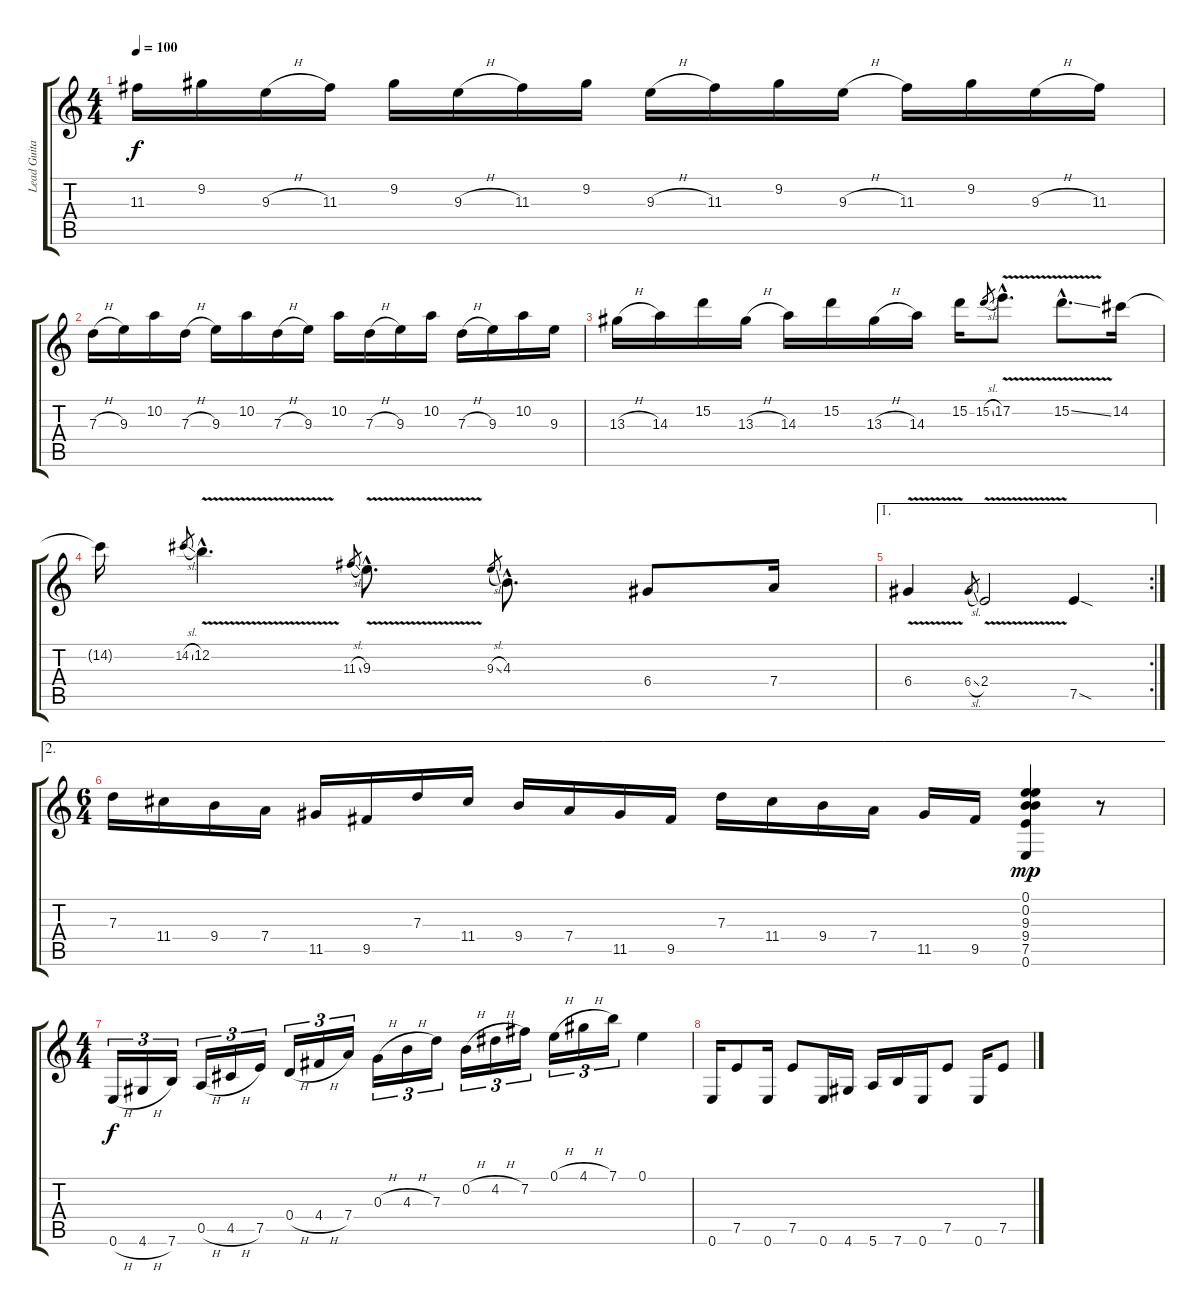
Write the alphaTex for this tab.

\track ("Lead Guitar-right ch." "Lead Guita") {instrument distortionguitar}
\staff {score tabs}
\tuning (E4 B3 G3 D3 A2 E2) {hide}
\ts (4 4)
\tempo 100
\clef g2
\ks c
11.3.16{dy f} 9.2.16 9.3{h}.16 11.3.16 9.2.16 9.3{h}.16 11.3.16 9.2.16 9.3{h}.16 11.3.16 9.2.16 9.3{h}.16 11.3.16 9.2.16 9.3{h}.16 11.3.16 |
7.3{h}.16 9.3.16 10.2.16 7.3{h}.16 9.3.16 10.2.16 7.3{h}.16 9.3.16 10.2.16 7.3{h}.16 9.3.16 10.2.16 7.3{h}.16 9.3.16 10.2.16 9.3.16 |
13.3{h}.16 14.3.16 15.2.16 13.3{h}.16 14.3.16 15.2.16 13.3{h}.16 14.3.16 15.2.16 15.2{sl}.8{gr} 17.2{v hac}.8{d} 15.2{v ss hac}.8{d} 14.2.16 |
14.2{t}.16 14.2{sl}.8{gr} 12.2{v hac}.4{d} 11.3{sl}.8{gr} 9.3{v hac}.8{d} 9.3{sl}.8{gr} 4.3{hac}.8{d} 6.4.8 7.4.16 |
\ae 1
\rc 2
6.4{v}.4 6.4{sl}.8{gr} 2.4{v}.2 7.5{sod}.4 |
\ae 2
\ts (6 4)
7.3.16{instrument distortionguitar} 11.4.16 9.4.16 7.4.16 11.5.16 9.5.16 7.3.16 11.4.16 9.4.16 7.4.16 11.5.16 9.5.16 7.3.16 11.4.16 9.4.16 7.4.16 11.5.16 9.5.16 (0.1 0.2 9.3 9.4 7.5 0.6).4{dy mp volume 8} r.8 |
\ts (4 4)
0.6{h}.16{tu (3 2) dy f volume 12} 4.6{h}.16{tu (3 2)} 7.6.16{tu (3 2)} 0.5{h}.16{tu (3 2)} 4.5{h}.16{tu (3 2)} 7.5.16{tu (3 2)} 0.4{h}.16{tu (3 2)} 4.4{h}.16{tu (3 2)} 7.4.16{tu (3 2)} 0.3{h}.16{tu (3 2)} 4.3{h}.16{tu (3 2)} 7.3.16{tu (3 2)} 0.2{h}.16{tu (3 2)} 4.2{h}.16{tu (3 2)} 7.2.16{tu (3 2)} 0.1{h}.16{tu (3 2)} 4.1{h}.16{tu (3 2)} 7.1.16{tu (3 2)} 0.1.4 |
0.6.16{volume 8} 7.5.8 0.6.16 7.5.8 0.6.16 4.6.16 5.6.16 7.6.16 0.6.16 7.5.8 0.6.16 7.5.8
